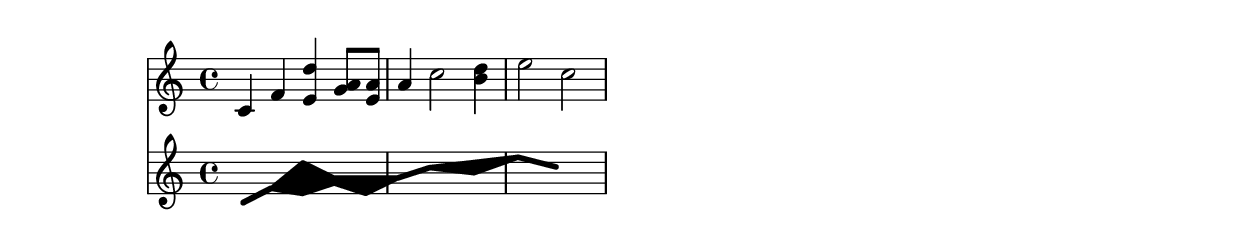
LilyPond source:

%% Do not edit this file; it is auto-generated from LSR http://lsr.dsi.unimi.it
%% This file is in the public domain.
\version "2.11.61"

\header {
  lsrtags = "simultaneous-notes, chords, keyboards"

  texidoces = "
Los «clusters» o racimos son un mecanismo para indicar la
interpretación de un ámbito de notas al mismo tiempo.

"
  doctitlees = "Clusters («racimos»)"

  texidoc = "
Clusters are a device to denote that a complete range of notes is to be
played.

"
  doctitle = "Clusters"
} % begin verbatim
\layout {
  ragged-right = ##t 
}

fragment = \relative c' {
  c4 f <e d'>4
  <g a>8 <e a> a4 c2 <d b>4
  e2 c
}

<<
  \new Staff \fragment
  \new Staff \makeClusters \fragment
>>
